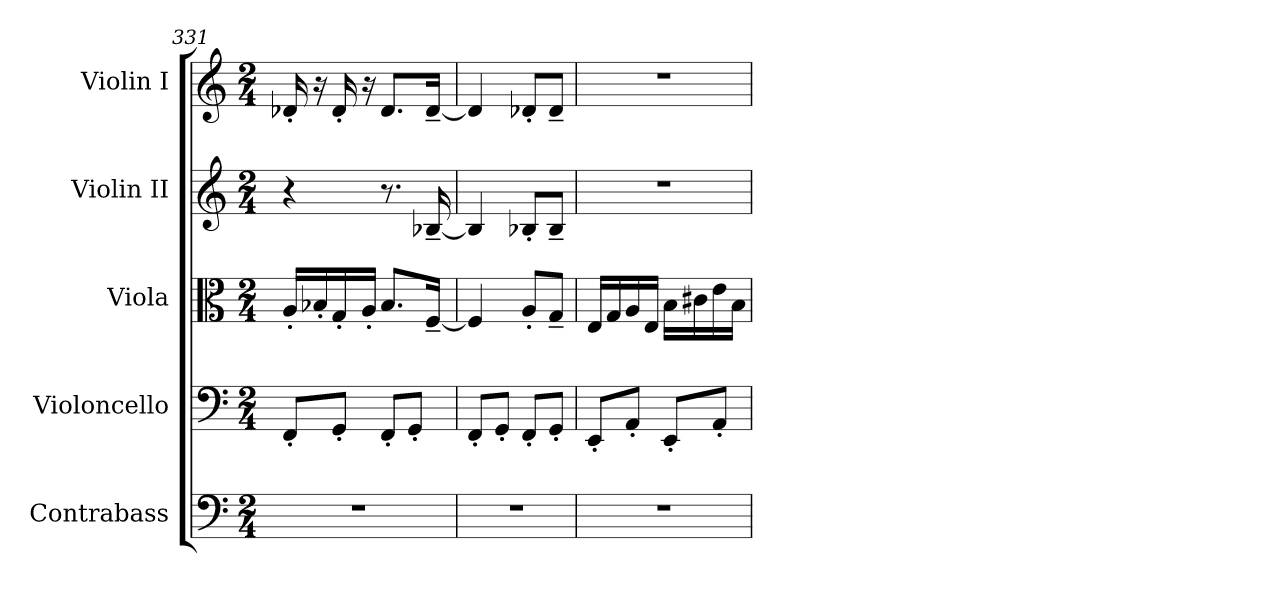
**kern	**kern	**kern	**kern	**kern
*part5	*part4	*part3	*part2	*part1
*staff5	*staff4	*staff3	*staff2	*staff1
*I"Contrabass	*I"Violoncello	*I"Viola	*I"Violin II	*I"Violin I
*I'Cb.	*I'Vc.	*I'Vla.	*I'Vln. II	*I'Vln. I
*clefF4	*clefF4	*clefC3	*clefG2	*clefG2
*ITrd7c12	*	*	*	*
*k[]	*k[]	*k[]	*k[]	*k[]
*M2/4	*M2/4	*M2/4	*M2/4	*M2/4
=331	=331	=331	=331	=331
2r	8FF'/L	16A'/LL	4r	16d-X'/
.	.	16B-X'/	.	16r
.	8GG'/J	16G'/	.	16d-'/
.	.	16A'/JJ	.	16r
.	8FF'/L	8.B-/L	8.r	8.d-/L
.	8GG'/J	.	.	.
.	.	[16F~/Jk	[16B-X~/	[16d-~/Jk
=332	=332	=332	=332	=332
2r	8FF'/L	4F/]	4B-/]	4d-/]
.	8GG'/J	.	.	.
.	8FF'/L	8A'/L	8B-X'/L	8d-X'/L
.	8GG'/J	8G~/J	8B-~/J	8d-~/J
=333	=333	=333	=333	=333
2r	8EE'/L	16E/LL	2r	2r
.	.	16G/	.	.
.	8AA'/J	16A/	.	.
.	.	16E/JJ	.	.
.	8EE'/L	16B\LL	.	.
.	.	16c#X\	.	.
.	8AA'/J	16e\	.	.
.	.	16B\JJ	.	.
=	=	=	=	=
*-	*-	*-	*-	*-
